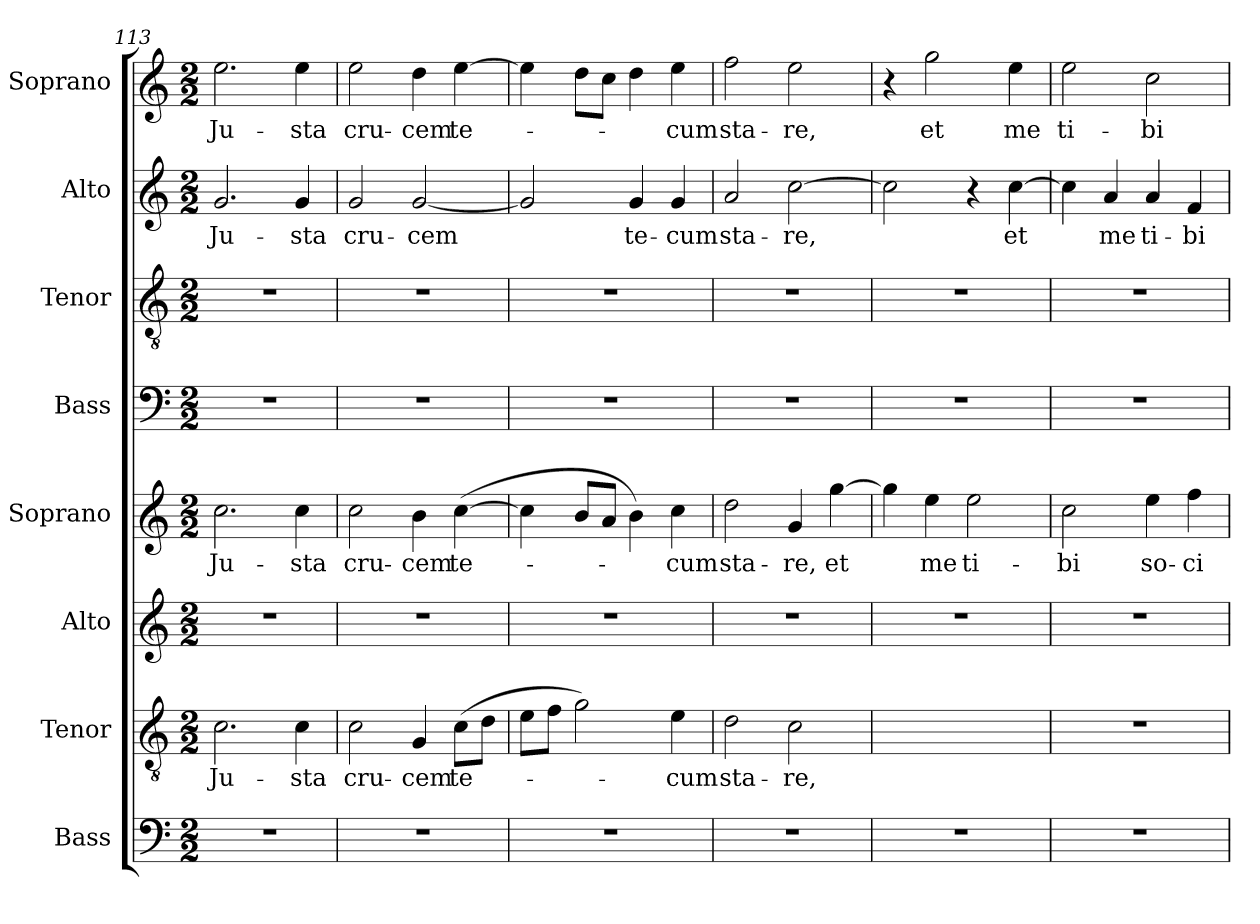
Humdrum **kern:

**kern	**kern	**text	**kern	**kern	**text	**kern	**kern	**kern	**text	**kern	**text
*part8	*part7	*part7	*part6	*part5	*part5	*part4	*part3	*part2	*part2	*part1	*part1
*staff8	*staff7	*staff7	*staff6	*staff5	*staff5	*staff4	*staff3	*staff2	*staff2	*staff1	*staff1
*I"Bass	*I"Tenor	*	*I"Alto	*I"Soprano	*	*I"Bass	*I"Tenor	*I"Alto	*	*I"Soprano	*
*clefF4	*clefGv2	*	*clefG2	*clefG2	*	*clefF4	*clefGv2	*clefG2	*	*clefG2	*
*k[]	*k[]	*	*k[]	*k[]	*	*k[]	*k[]	*k[]	*	*k[]	*
*C:	*C:	*	*C:	*C:	*	*C:	*C:	*C:	*	*C:	*
*M2/2	*M2/2	*	*M2/2	*M2/2	*	*M2/2	*M2/2	*M2/2	*	*M2/2	*
=113	=113	=113	=113	=113	=113	=113	=113	=113	=113	=113	=113
1r	2.c\	Ju-	1r	2.cc\	Ju-	1r	1r	2.g/	Ju-	2.ee\	Ju-
.	4c\	-sta	.	4cc\	-sta	.	.	4g/	-sta	4ee\	-sta
=114	=114	=114	=114	=114	=114	=114	=114	=114	=114	=114	=114
1r	2c\	cru-	1r	2cc\	cru-	1r	1r	2g/	cru-	2ee\	cru-
.	4G/	-cem	.	4b\	-cem	.	.	[2g/	-cem	4dd\	-cem
.	(8c\L	te-	.	([4cc\	te-	.	.	.	.	[4ee\	te-
.	8d\J	.	.	.	.	.	.	.	.	.	.
=115	=115	=115	=115	=115	=115	=115	=115	=115	=115	=115	=115
1r	8e\L	.	1r	4cc\]	.	1r	1r	2g/]	.	4ee\]	.
.	8f\J	.	.	.	.	.	.	.	.	.	.
.	2g\)	.	.	8b/L	.	.	.	.	.	8dd\L	.
.	.	.	.	8a/J	.	.	.	.	.	8cc\J	.
.	.	.	.	4b\)	.	.	.	4g/	te-	4dd\	.
.	4e\	-cum	.	4cc\	-cum	.	.	4g/	-cum	4ee\	-cum
=116	=116	=116	=116	=116	=116	=116	=116	=116	=116	=116	=116
1r	2d\	sta-	1r	2dd\	sta-	1r	1r	2a/	sta-	2ff\	sta-
.	2c\	-re,	.	4g/	-re,	.	.	[2cc\	-re,	2ee\	-re,
.	.	.	.	[4gg\	et	.	.	.	.	.	.
=117	=117	=117	=117	=117	=117	=117	=117	=117	=117	=117	=117
1r	1ryy	.	1r	4gg\]	.	1r	1r	2cc\]	.	4r	.
.	.	.	.	4ee\	me	.	.	.	.	2gg\	et
.	.	.	.	2ee\	ti-	.	.	4r	.	.	.
.	.	.	.	.	.	.	.	[4cc\	et	4ee\	me
!!LO:LB:g=z
=118	=118	=118	=118	=118	=118	=118	=118	=118	=118	=118	=118
1r	1r	.	1r	2cc\	-bi	1r	1r	4cc\]	.	2ee\	ti-
.	.	.	.	.	.	.	.	4a/	me	.	.
.	.	.	.	4ee\	so-	.	.	4a/	ti-	2cc\	-bi
.	.	.	.	4ff\	-ci-	.	.	4f/	-bi	.	.
=	=	=	=	=	=	=	=	=	=	=	=
*-	*-	*-	*-	*-	*-	*-	*-	*-	*-	*-	*-
